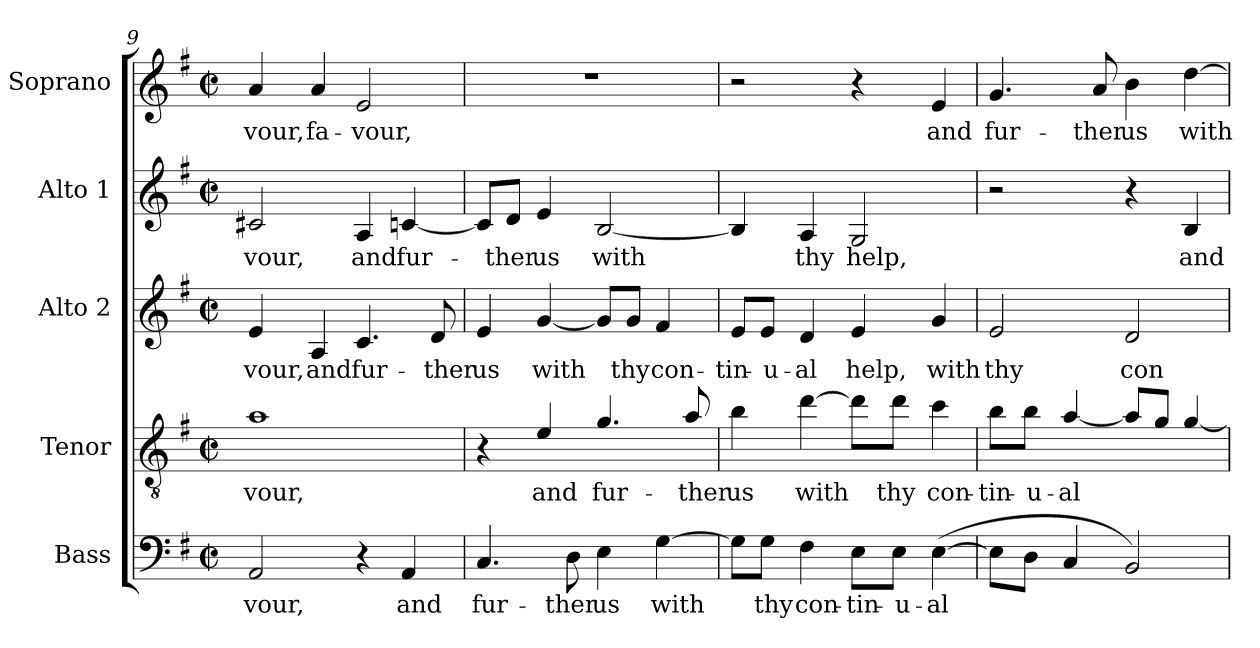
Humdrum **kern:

**kern	**text	**kern	**text	**kern	**text	**kern	**text	**kern	**text
*part5	*part5	*part4	*part4	*part3	*part3	*part2	*part2	*part1	*part1
*staff5	*staff5	*staff4	*staff4	*staff3	*staff3	*staff2	*staff2	*staff1	*staff1
*I"Bass	*	*I"Tenor	*	*I"Alto 2	*	*I"Alto 1	*	*I"Soprano	*
*I'B	*	*I'T.	*	*I'A. 2	*	*I'A. 1	*	*I'S	*
!!LO:PB:g=z
*clefF4	*	*clefGv2	*	*clefG2	*	*clefG2	*	*clefG2	*
*	*	*ITrd7c12	*	*	*	*	*	*	*
*k[f#]	*	*k[f#]	*	*k[f#]	*	*k[f#]	*	*k[f#]	*
*G:	*	*G:	*	*G:	*	*G:	*	*G:	*
*M2/2	*	*M2/2	*	*M2/2	*	*M2/2	*	*M2/2	*
*met(c|)	*	*met(c|)	*	*met(c|)	*	*met(c|)	*	*met(c|)	*
=9	=9	=9	=9	=9	=9	=9	=9	=9	=9
!	!LO:LY:b	!	!	!	!	!	!	!	!
!	!	!	!LO:LY:b	!	!	!	!	!	!
!	!	!	!	!	!LO:LY:b	!	!	!	!
!	!	!	!	!	!	!	!LO:LY:b	!	!
!	!	!	!	!	!	!	!	!	!LO:LY:b
2AA/	vour,	1A	vour,	4e/	vour,	2c#X/	vour,	4a/	vour,
!	!	!	!	!	!LO:LY:b	!	!	!	!
!	!	!	!	!	!	!	!	!	!LO:LY:b
.	.	.	.	4A/	and	.	.	4a/	fa-
!	!	!	!	!	!LO:LY:b	!	!	!	!
!	!	!	!	!	!	!	!LO:LY:b	!	!
!	!	!	!	!	!	!	!	!	!LO:LY:b
4r	.	.	.	4.c/	fur-	4A/	and	2e/	-vour,
!	!LO:LY:b	!	!	!	!	!	!	!	!
!	!	!	!	!	!	!	!LO:LY:b	!	!
4AA/	and	.	.	.	.	[<4cn/	fur-	.	.
!	!	!	!	!	!LO:LY:b	!	!	!	!
.	.	.	.	8d/	-ther	.	.	.	.
=10	=10	=10	=10	=10	=10	=10	=10	=10	=10
!	!LO:LY:b	!	!	!	!	!	!	!	!
!	!	!	!	!	!LO:LY:b	!	!	!	!
4.C/	fur-	4r	.	4e/	us	8c/L]	.	1r	.
!	!	!	!	!	!	!	!LO:LY:b	!	!
.	.	.	.	.	.	8d/J	ther	.	.
!	!	!	!LO:LY:b	!	!	!	!	!	!
!	!	!	!	!	!LO:LY:b	!	!	!	!
!	!	!	!	!	!	!	!LO:LY:b	!	!
.	.	4E/	and	[<4g/	with	4e/	us	.	.
!	!LO:LY:b	!	!	!	!	!	!	!	!
8D\	-ther	.	.	.	.	.	.	.	.
!	!LO:LY:b	!	!	!	!	!	!	!	!
!	!	!	!LO:LY:b	!	!	!	!	!	!
!	!	!	!	!	!	!	!LO:LY:b	!	!
4E\	us	4.G/	fur-	8g/L]	.	[<2B/	with	.	.
!	!	!	!	!	!LO:LY:b	!	!	!	!
.	.	.	.	8g/J	thy	.	.	.	.
!	!LO:LY:b	!	!	!	!	!	!	!	!
!	!	!	!	!	!LO:LY:b	!	!	!	!
[>4G\	with	.	.	4f#/	con-	.	.	.	.
!	!	!	!LO:LY:b	!	!	!	!	!	!
.	.	8A/	-ther	.	.	.	.	.	.
=11	=11	=11	=11	=11	=11	=11	=11	=11	=11
!	!	!	!LO:LY:b	!	!	!	!	!	!
!	!	!	!	!	!LO:LY:b	!	!	!	!
8G\L]	.	4B\	us	8e/L	-tin-	4B/]	.	2r	.
!	!LO:LY:b	!	!	!	!	!	!	!	!
!	!	!	!	!	!LO:LY:b	!	!	!	!
8G\J	thy	.	.	8e/J	-u-	.	.	.	.
!	!LO:LY:b	!	!	!	!	!	!	!	!
!	!	!	!LO:LY:b	!	!	!	!	!	!
!	!	!	!	!	!LO:LY:b	!	!	!	!
!	!	!	!	!	!	!	!LO:LY:b	!	!
4F#\	con-	[>4d\	with	4d/	-al	4A/	thy	.	.
!	!LO:LY:b	!	!	!	!	!	!	!	!
!	!	!	!	!	!LO:LY:b	!	!	!	!
!	!	!	!	!	!	!	!LO:LY:b	!	!
8E\L	-tin-	8d\L]	.	4e/	help,	2G/	help,	4r	.
!	!LO:LY:b	!	!	!	!	!	!	!	!
!	!	!	!LO:LY:b	!	!	!	!	!	!
8E\J	-u-	8d\J	thy	.	.	.	.	.	.
!	!LO:LY:b	!	!	!	!	!	!	!	!
!	!	!	!LO:LY:b	!	!	!	!	!	!
!	!	!	!	!	!LO:LY:b	!	!	!	!
!	!	!	!	!	!	!	!	!	!LO:LY:b
([4E\	al	4c\	con-	4g/	with	.	.	4e/	and
=12	=12	=12	=12	=12	=12	=12	=12	=12	=12
!	!	!	!LO:LY:b	!	!	!	!	!	!
!	!	!	!	!	!LO:LY:b	!	!	!	!
!	!	!	!	!	!	!	!	!	!LO:LY:b
8E\L]	.	8B\L	-tin-	2e/	thy	2r	.	4.g/	fur-
!	!	!	!LO:LY:b	!	!	!	!	!	!
8D\J	.	8B\J	-u-	.	.	.	.	.	.
!	!	!	!LO:LY:b	!	!	!	!	!	!
4C/	.	[4A/	al	.	.	.	.	.	.
!	!	!	!	!	!	!	!	!	!LO:LY:b
.	.	.	.	.	.	.	.	8a/	-ther
!	!	!	!	!	!LO:LY:b	!	!	!	!
!	!	!	!	!	!	!	!	!	!LO:LY:b
2BB/)	.	8A/L]	.	2d/	con-	4r	.	4b\	us
.	.	8G/J	.	.	.	.	.	.	.
!	!	!	!	!	!	!	!LO:LY:b	!	!
!	!	!	!	!	!	!	!	!	!LO:LY:b
.	.	[<4G/	.	.	.	4B/	and	[>4dd\	with
=	=	=	=	=	=	=	=	=	=
*-	*-	*-	*-	*-	*-	*-	*-	*-	*-
